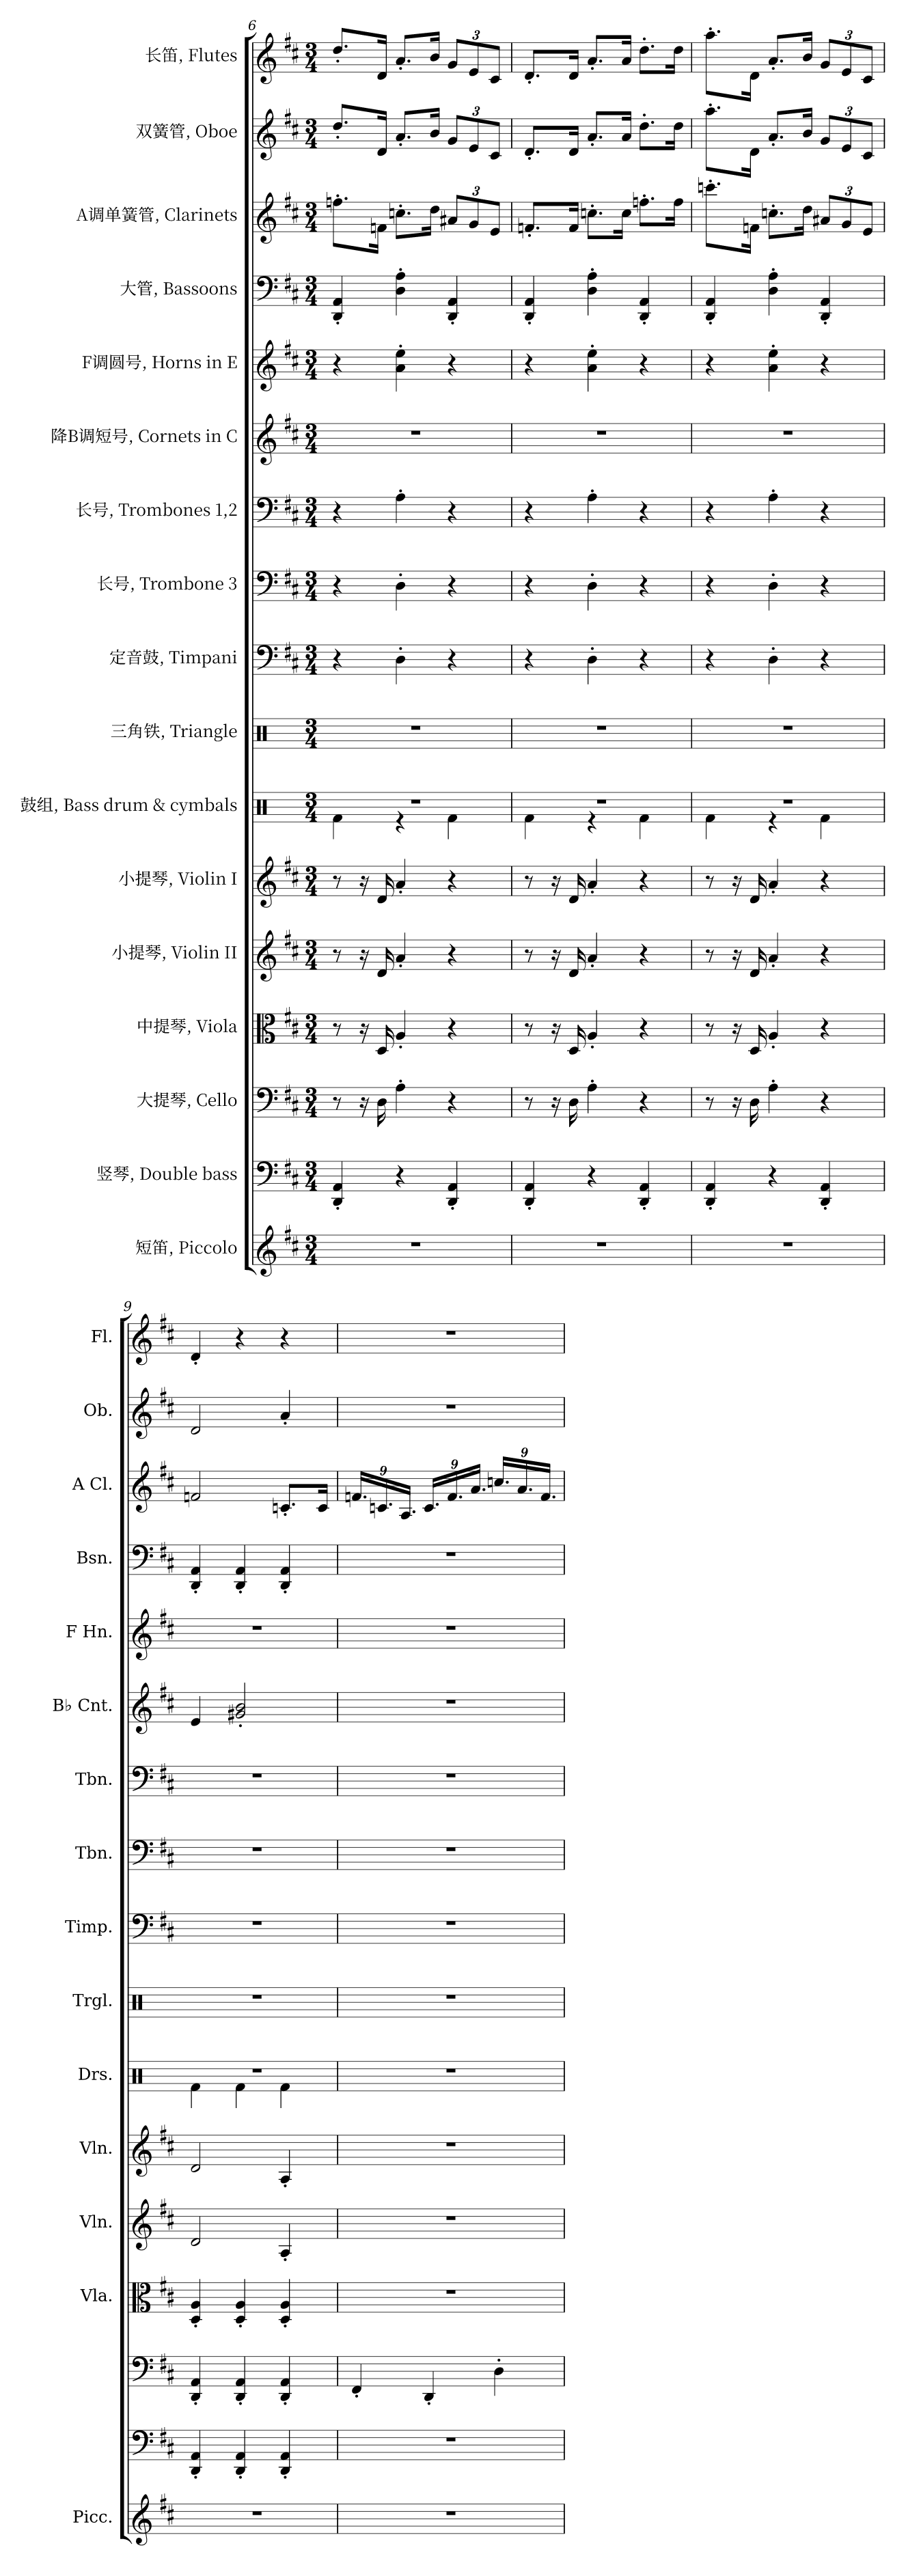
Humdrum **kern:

**kern	**kern	**kern	**kern	**kern	**kern	**kern	**kern	**kern	**kern	**kern	**kern	**kern	**kern	**kern	**kern	**kern
*part17	*part16	*part15	*part14	*part13	*part12	*part11	*part10	*part9	*part8	*part7	*part6	*part5	*part4	*part3	*part2	*part1
*staff17	*staff16	*staff15	*staff14	*staff13	*staff12	*staff11	*staff10	*staff9	*staff8	*staff7	*staff6	*staff5	*staff4	*staff3	*staff2	*staff1
*I"短笛, Piccolo	*I"竖琴, Double bass	*I"大提琴, Cello	*I"中提琴, Viola	*I"小提琴, Violin II	*I"小提琴, Violin I	*I"鼓组, Bass drum &amp; cymbals	*I"三角铁, Triangle	*I"定音鼓, Timpani	*I"长号, Trombone 3	*I"长号, Trombones 1,2	*I"降B调短号, Cornets in C	*I"F调圆号, Horns in E	*I"大管, Bassoons	*I"A调单簧管, Clarinets	*I"双簧管, Oboe	*I"长笛, Flutes
*I'Picc.	*	*	*I'Vla.	*I'Vln.	*I'Vln.	*I'Drs.	*I'Trgl.	*I'Timp.	*I'Tbn.	*I'Tbn.	*I'B♭ Cnt.	*I'F Hn.	*I'Bsn.	*I'A Cl.	*I'Ob.	*I'Fl.
*clefG2	*clefF4	*clefF4	*clefC3	*clefG2	*clefG2	*clefX	*clefX	*clefF4	*clefF4	*clefF4	*clefG2	*clefG2	*clefF4	*clefG2	*clefG2	*clefG2
*ITrd-7c-12	*	*	*	*	*	*	*	*	*	*	*ITrd1c2	*ITrd4c7	*	*ITrd1c2	*	*
*k[f#c#]	*k[f#c#]	*k[f#c#]	*k[f#c#]	*k[f#c#]	*k[f#c#]	*k[]	*k[]	*k[f#c#]	*k[f#c#]	*k[f#c#]	*k[]	*k[f#]	*k[f#c#]	*k[]	*k[f#c#]	*k[f#c#]
*M3/4	*M3/4	*M3/4	*M3/4	*M3/4	*M3/4	*M3/4	*M3/4	*M3/4	*M3/4	*M3/4	*M3/4	*M3/4	*M3/4	*M3/4	*M3/4	*M3/4
=6	=6	=6	=6	=6	=6	=6	=6	=6	=6	=6	=6	=6	=6	=6	=6	=6
*	*	*	*	*	*	*^	*	*	*	*	*	*	*	*	*	*
2.r	4DD/' 4AA/'	8r	8r	8r	8r	2.r	4Rf\	2.r	4r	4r	4r	2.r	4r	4DD/' 4AA/'	8.ee-X'\L	8.dd'/L	8.dd'/L
.	.	16r	16r	16r	16r	.	.	.	.	.	.	.	.	.	.	.	.
.	.	16D\	16D/	16d/	16d/	.	.	.	.	.	.	.	.	.	16e-X\Jk	16d/Jk	16d/Jk
.	4r	4A'\	4A'/	4a'/	4a'/	.	4r	.	4D'\	4D'\	4A'\	.	4d\' 4a\'	4D\' 4A\'	8.b-X'\L	8.a'/L	8.a'/L
.	.	.	.	.	.	.	.	.	.	.	.	.	.	.	16cc\Jk	16b/Jk	16b/Jk
*	*	*	*	*	*	*	*	*	*	*	*	*	*	*	*Xbrackettup	*Xbrackettup	*Xbrackettup
.	4DD/' 4AA/'	4r	4r	4r	4r	.	4Rf\	.	4r	4r	4r	.	4r	4DD/' 4AA/'	12g#X/L	12g/L	12g/L
.	.	.	.	.	.	.	.	.	.	.	.	.	.	.	12f/	12e/	12e/
.	.	.	.	.	.	.	.	.	.	.	.	.	.	.	12d/J	12c#/J	12c#/J
=7	=7	=7	=7	=7	=7	=7	=7	=7	=7	=7	=7	=7	=7	=7	=7	=7	=7
2.r	4DD/' 4AA/'	8r	8r	8r	8r	2.r	4Rf\	2.r	4r	4r	4r	2.r	4r	4DD/' 4AA/'	8.e-X'/L	8.d'/L	8.d'/L
.	.	16r	16r	16r	16r	.	.	.	.	.	.	.	.	.	.	.	.
.	.	16D\	16D/	16d/	16d/	.	.	.	.	.	.	.	.	.	16e-/Jk	16d/Jk	16d/Jk
.	4r	4A'\	4A'/	4a'/	4a'/	.	4r	.	4D'\	4D'\	4A'\	.	4d\' 4a\'	4D\' 4A\'	8.b-X'\L	8.a'/L	8.a'/L
.	.	.	.	.	.	.	.	.	.	.	.	.	.	.	16b-\Jk	16a/Jk	16a/Jk
.	4DD/' 4AA/'	4r	4r	4r	4r	.	4Rf\	.	4r	4r	4r	.	4r	4DD/' 4AA/'	8.ee-X'\L	8.dd'\L	8.dd'\L
.	.	.	.	.	.	.	.	.	.	.	.	.	.	.	16ee-\Jk	16dd\Jk	16dd\Jk
!!LO:PB:g=z
=8	=8	=8	=8	=8	=8	=8	=8	=8	=8	=8	=8	=8	=8	=8	=8	=8	=8
2.r	4DD/' 4AA/'	8r	8r	8r	8r	2.r	4Rf\	2.r	4r	4r	4r	2.r	4r	4DD/' 4AA/'	8.bb-X'\L	8.aa'\L	8.aa'\L
.	.	16r	16r	16r	16r	.	.	.	.	.	.	.	.	.	.	.	.
.	.	16D\	16D/	16d/	16d/	.	.	.	.	.	.	.	.	.	16e-X\Jk	16d\Jk	16d\Jk
.	4r	4A'\	4A'/	4a'/	4a'/	.	4r	.	4D'\	4D'\	4A'\	.	4d\' 4a\'	4D\' 4A\'	8.b-X'\L	8.a'/L	8.a'/L
.	.	.	.	.	.	.	.	.	.	.	.	.	.	.	16cc\Jk	16b/Jk	16b/Jk
.	4DD/' 4AA/'	4r	4r	4r	4r	.	4Rf\	.	4r	4r	4r	.	4r	4DD/' 4AA/'	12g#X/L	12g/L	12g/L
.	.	.	.	.	.	.	.	.	.	.	.	.	.	.	12f/	12e/	12e/
.	.	.	.	.	.	.	.	.	.	.	.	.	.	.	12d/J	12c#/J	12c#/J
=9	=9	=9	=9	=9	=9	=9	=9	=9	=9	=9	=9	=9	=9	=9	=9	=9	=9
2.r	4DD/' 4AA/'	4DD/' 4AA/'	4D/' 4A/'	2d/	2d/	2.r	4Rf\	2.r	2.r	2.r	2.r	4d/	2.r	4DD/' 4AA/'	2e-X/	2d/	4d'/
.	4DD/' 4AA/'	4DD/' 4AA/'	4D/' 4A/'	.	.	.	4Rf\	.	.	.	.	2f#X/' 2a/'	.	4DD/' 4AA/'	.	.	4r
.	4DD/' 4AA/'	4DD/' 4AA/'	4D/' 4A/'	4A'/	4A'/	.	4Rf\	.	.	.	.	.	.	4DD/' 4AA/'	8.B-X'/L	4a'/	4r
.	.	.	.	.	.	.	.	.	.	.	.	.	.	.	16B-/Jk	.	.
*	*	*	*	*	*	*v	*v	*	*	*	*	*	*	*	*	*	*
=10	=10	=10	=10	=10	=10	=10	=10	=10	=10	=10	=10	=10	=10	=10	=10	=10
2.r	2.r	4FF#'/	2.r	2.r	2.r	2.r	2.r	2.r	2.r	2.r	2.r	2.r	2.r	18.e-X/LL	2.r	2.r
.	.	.	.	.	.	.	.	.	.	.	.	.	.	18.B-X/	.	.
.	.	.	.	.	.	.	.	.	.	.	.	.	.	18.G/JJ	.	.
.	.	4DD'/	.	.	.	.	.	.	.	.	.	.	.	18.B-/LL	.	.
.	.	.	.	.	.	.	.	.	.	.	.	.	.	18.e-/	.	.
.	.	.	.	.	.	.	.	.	.	.	.	.	.	18.g/JJ	.	.
.	.	4D'\	.	.	.	.	.	.	.	.	.	.	.	18.b-X/LL	.	.
.	.	.	.	.	.	.	.	.	.	.	.	.	.	18.g/	.	.
.	.	.	.	.	.	.	.	.	.	.	.	.	.	18.e-/JJ	.	.
=	=	=	=	=	=	=	=	=	=	=	=	=	=	=	=	=
*-	*-	*-	*-	*-	*-	*-	*-	*-	*-	*-	*-	*-	*-	*-	*-	*-
